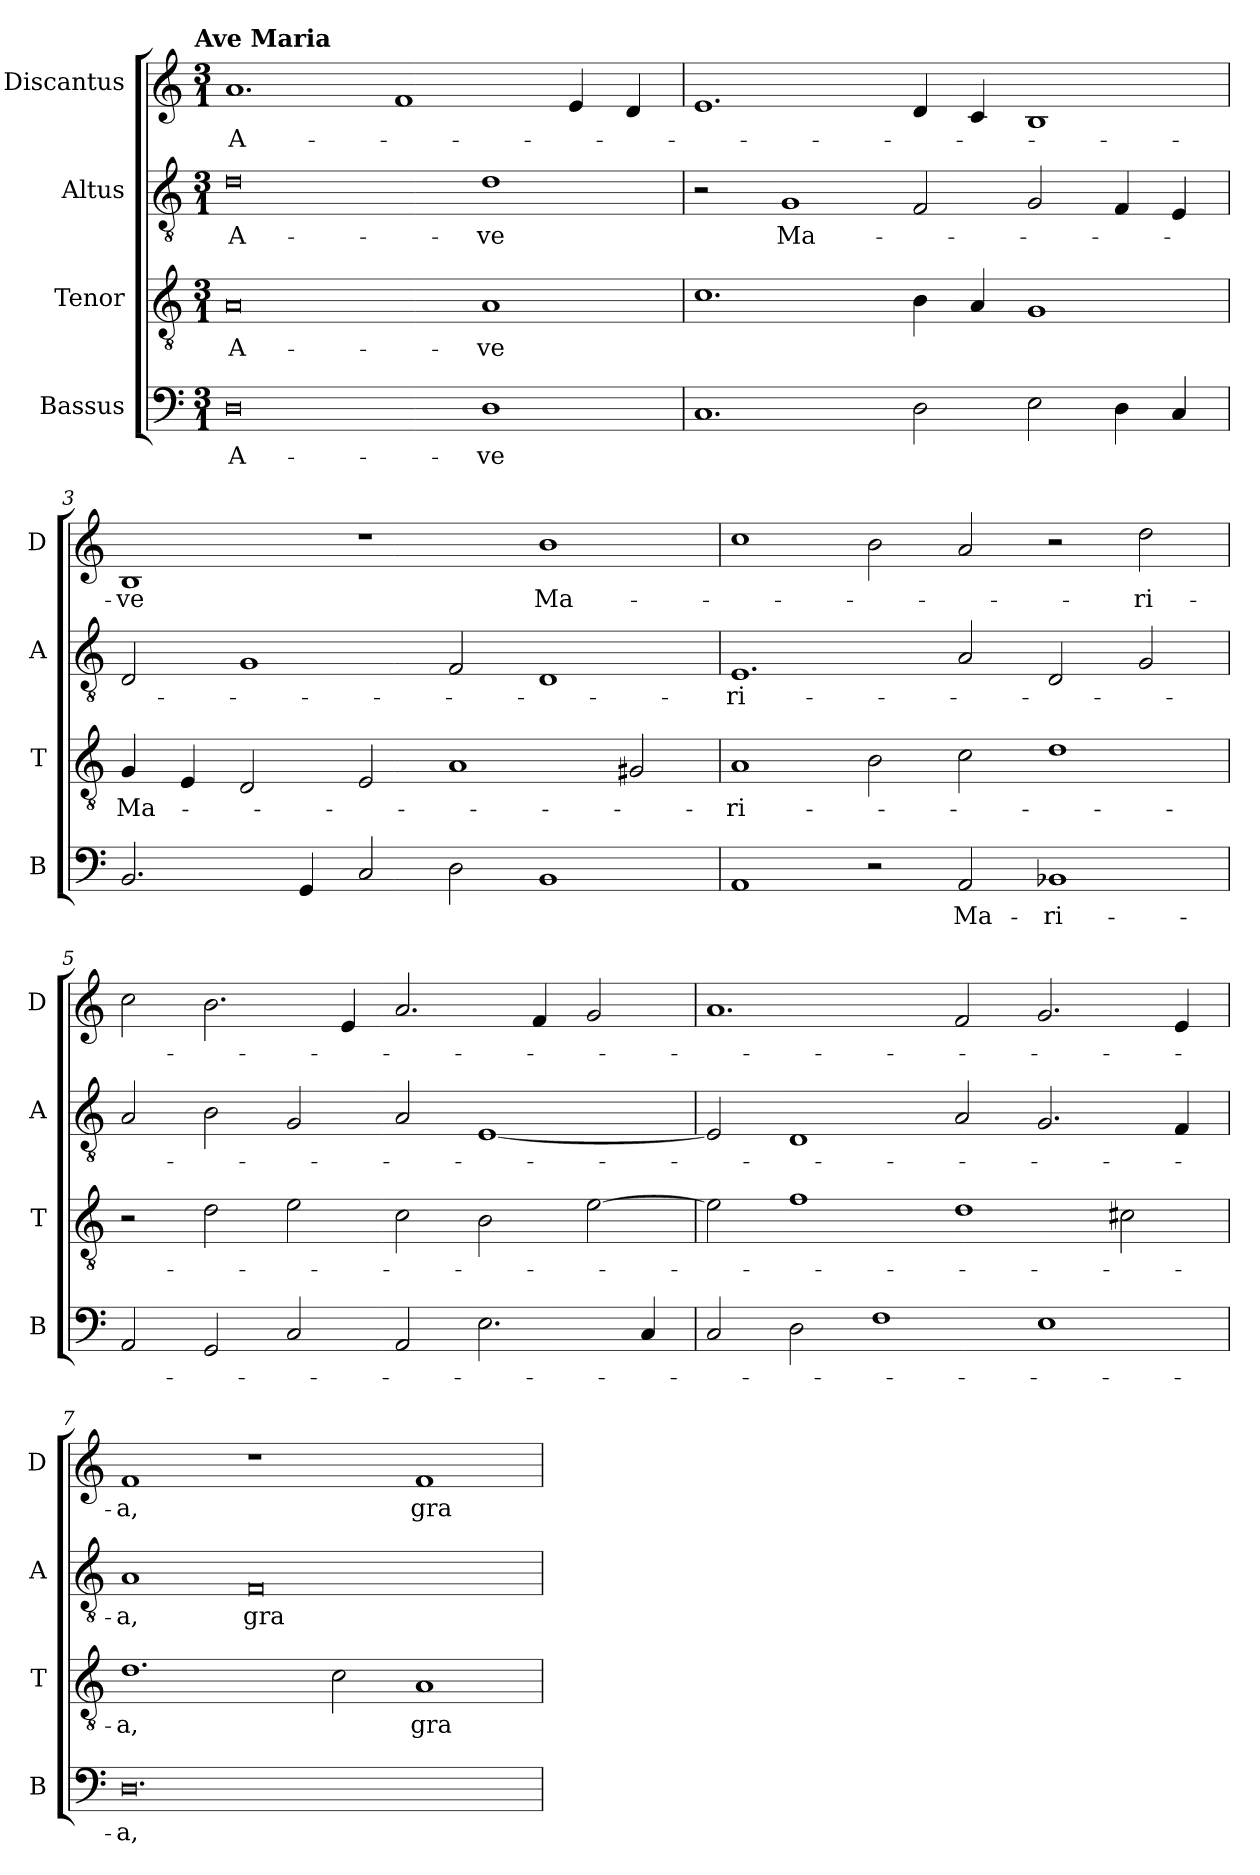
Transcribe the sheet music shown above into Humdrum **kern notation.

**kern	**text	**kern	**text	**kern	**text	**kern	**text
*part4	*part4	*part3	*part3	*part2	*part2	*part1	*part1
*staff4	*staff4	*staff3	*staff3	*staff2	*staff2	*staff1	*staff1
*I"Bassus	*	*I"Tenor	*	*I"Altus	*	*I"Discantus	*
*I'B	*	*I'T	*	*I'A	*	*I'D	*
*clefF4	*	*clefGv2	*	*clefGv2	*	*clefG2	*
*k[]	*	*k[]	*	*k[]	*	*k[]	*
!!LO:TX:omd:t=Ave Maria
*M3/1	*	*M3/1	*	*M3/1	*	*M3/1	*
=1	=1	=1	=1	=1	=1	=1	=1
0D	A-	0A	A-	0d	A-	1.a	A-
.	.	.	.	.	.	1f	.
1D	-ve	1A	-ve	1d	-ve	.	.
.	.	.	.	.	.	4e/	.
.	.	.	.	.	.	4d/	.
=2	=2	=2	=2	=2	=2	=2	=2
1.C	.	1.c	.	2r	.	1.e	.
.	.	.	.	1G	Ma-	.	.
2D\	.	4B\	.	2F/	.	4d/	.
.	.	4A/	.	.	.	4c/	.
2E\	.	1G	.	2G/	.	1B	.
4D\	.	.	.	4F/	.	.	.
4C/	.	.	.	4E/	.	.	.
=3	=3	=3	=3	=3	=3	=3	=3
2.BB/	.	4G/	Ma-	2D/	.	1B	-ve
.	.	4E/	.	.	.	.	.
.	.	2D/	.	1G	.	.	.
4GG/	.	.	.	.	.	.	.
2C/	.	2E/	.	.	.	1r	.
2D\	.	1A	.	2F/	.	.	.
1BB	.	.	.	1D	.	1b	Ma-
.	.	2G#X/	.	.	.	.	.
=4	=4	=4	=4	=4	=4	=4	=4
1AA	.	1A	-ri-	1.E	-ri-	1cc	.
2r	.	2B\	.	.	.	2b\	.
2AA/	Ma-	2c\	.	2A/	.	2a/	.
1BB-X	-ri-	1d	.	2D/	.	2r	.
.	.	.	.	2G/	.	2dd\	-ri-
=5	=5	=5	=5	=5	=5	=5	=5
2AA/	.	2r	.	2A/	.	2cc\	.
2GG/	.	2d\	.	2B\	.	2.b\	.
2C/	.	2e\	.	2G/	.	.	.
.	.	.	.	.	.	4e/	.
2AA/	.	2c\	.	2A/	.	2.a/	.
2.E\	.	2B\	.	[1E	.	.	.
.	.	.	.	.	.	4f/	.
.	.	[2e\	.	.	.	2g/	.
4C/	.	.	.	.	.	.	.
=6	=6	=6	=6	=6	=6	=6	=6
2C/	.	2e\]	.	2E/]	.	1.a	.
2D\	.	1f	.	1D	.	.	.
1F	.	.	.	.	.	.	.
.	.	1d	.	2A/	.	2f/	.
1E	.	.	.	2.G/	.	2.g/	.
.	.	2c#X\	.	.	.	.	.
.	.	.	.	4F/	.	4e/	.
=7	=7	=7	=7	=7	=7	=7	=7
0.D	-a,	1.d	-a,	1A	-a,	1f	-a,
.	.	.	.	0F	gra-	1r	.
.	.	2c\	.	.	.	.	.
.	.	1A	gra-	.	.	1f	gra-
=	=	=	=	=	=	=	=
*-	*-	*-	*-	*-	*-	*-	*-
